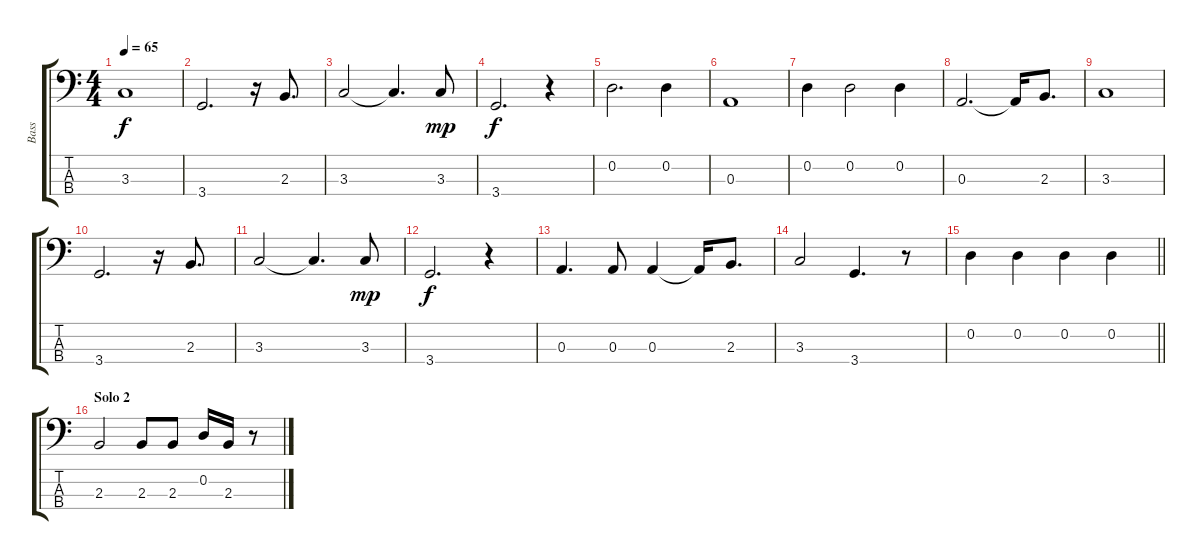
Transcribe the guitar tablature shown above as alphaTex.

\track ("Bass" "Bass") {instrument electricbassfinger}
\staff {score tabs}
\tuning (G2 D2 A1 E1) {hide}
\ts (4 4)
\tempo 65
\clef f4
\ks c
3.3.1{dy f} |
3.4.2{d} r.16 2.3.8{d} |
3.3.2 3.3{t}.4{d} 3.3.8{dy mp} |
3.4.2{d dy f} r.4 |
0.2.2{d} 0.2.4 |
0.3.1 |
0.2.4 0.2.2 0.2.4 |
0.3.2{d} 0.3{t}.16 2.3.8{d} |
3.3.1 |
3.4.2{d} r.16 2.3.8{d} |
3.3.2 3.3{t}.4{d} 3.3.8{dy mp} |
3.4.2{d dy f} r.4 |
0.3.4{d} 0.3.8 0.3.4 0.3{t}.16 2.3.8{d} |
3.3.2 3.4.4{d} r.8 |
\barLineRight lightlight
0.2.4 0.2.4 0.2.4 0.2.4 |
\section ("" "Solo 2")
2.3.2 2.3.8 2.3.8 0.2.16 2.3.16 r.8
